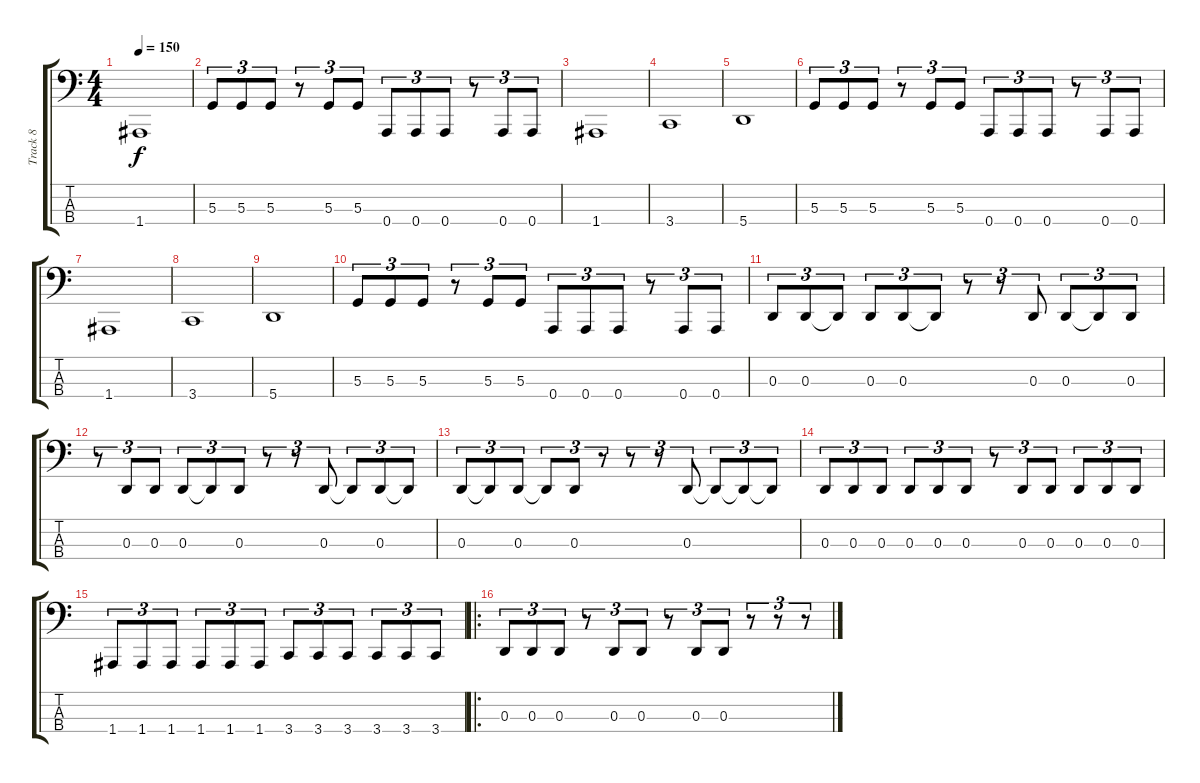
\track ("Track 8" "Track 8") {instrument synthbass1}
\staff {score tabs}
\tuning (D2 A1 D1 A0) {hide}
\ts (4 4)
\tempo 150
\clef f4
\ks c
1.4.1{dy f} |
5.3.8{tu (3 2)} 5.3.8{tu (3 2)} 5.3.8{tu (3 2)} r.8{tu (3 2)} 5.3.8{tu (3 2)} 5.3.8{tu (3 2)} 0.4.8{tu (3 2)} 0.4.8{tu (3 2)} 0.4.8{tu (3 2)} r.8{tu (3 2)} 0.4.8{tu (3 2)} 0.4.8{tu (3 2)} |
1.4.1 |
3.4.1 |
5.4.1 |
5.3.8{tu (3 2)} 5.3.8{tu (3 2)} 5.3.8{tu (3 2)} r.8{tu (3 2)} 5.3.8{tu (3 2)} 5.3.8{tu (3 2)} 0.4.8{tu (3 2)} 0.4.8{tu (3 2)} 0.4.8{tu (3 2)} r.8{tu (3 2)} 0.4.8{tu (3 2)} 0.4.8{tu (3 2)} |
1.4.1 |
3.4.1 |
5.4.1 |
5.3.8{tu (3 2)} 5.3.8{tu (3 2)} 5.3.8{tu (3 2)} r.8{tu (3 2)} 5.3.8{tu (3 2)} 5.3.8{tu (3 2)} 0.4.8{tu (3 2)} 0.4.8{tu (3 2)} 0.4.8{tu (3 2)} r.8{tu (3 2)} 0.4.8{tu (3 2)} 0.4.8{tu (3 2)} |
0.3.8{tu (3 2)} 0.3.8{tu (3 2)} 0.3{t}.8{tu (3 2)} 0.3.8{tu (3 2)} 0.3.8{tu (3 2)} 0.3{t}.8{tu (3 2)} r.8{tu (3 2)} r.8{tu (3 2)} 0.3.8{tu (3 2)} 0.3.8{tu (3 2)} 0.3{t}.8{tu (3 2)} 0.3.8{tu (3 2)} |
r.8{tu (3 2)} 0.3.8{tu (3 2)} 0.3.8{tu (3 2)} 0.3.8{tu (3 2)} 0.3{t}.8{tu (3 2)} 0.3.8{tu (3 2)} r.8{tu (3 2)} r.8{tu (3 2)} 0.3.8{tu (3 2)} 0.3{t}.8{tu (3 2)} 0.3.8{tu (3 2)} 0.3{t}.8{tu (3 2)} |
0.3.8{tu (3 2)} 0.3{t}.8{tu (3 2)} 0.3.8{tu (3 2)} 0.3{t}.8{tu (3 2)} 0.3.8{tu (3 2)} r.8{tu (3 2)} r.8{tu (3 2)} r.8{tu (3 2)} 0.3.8{tu (3 2)} 0.3{t}.8{tu (3 2)} 0.3{t}.8{tu (3 2)} 0.3{t}.8{tu (3 2)} |
0.3.8{tu (3 2)} 0.3.8{tu (3 2)} 0.3.8{tu (3 2)} 0.3.8{tu (3 2)} 0.3.8{tu (3 2)} 0.3.8{tu (3 2)} r.8{tu (3 2)} 0.3.8{tu (3 2)} 0.3.8{tu (3 2)} 0.3.8{tu (3 2)} 0.3.8{tu (3 2)} 0.3.8{tu (3 2)} |
1.4.8{tu (3 2)} 1.4.8{tu (3 2)} 1.4.8{tu (3 2)} 1.4.8{tu (3 2)} 1.4.8{tu (3 2)} 1.4.8{tu (3 2)} 3.4.8{tu (3 2)} 3.4.8{tu (3 2)} 3.4.8{tu (3 2)} 3.4.8{tu (3 2)} 3.4.8{tu (3 2)} 3.4.8{tu (3 2)} |
\ro
0.3.8{tu (3 2)} 0.3.8{tu (3 2)} 0.3.8{tu (3 2)} r.8{tu (3 2)} 0.3.8{tu (3 2)} 0.3.8{tu (3 2)} r.8{tu (3 2)} 0.3.8{tu (3 2)} 0.3.8{tu (3 2)} r.8{tu (3 2)} r.8{tu (3 2)} r.8{tu (3 2)}
